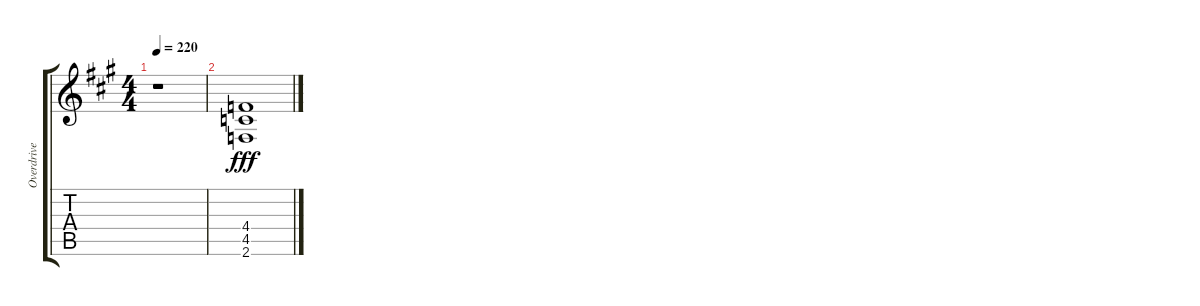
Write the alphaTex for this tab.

\track ("Overdrive Rhythm" "Overdrive ") {instrument distortionguitar}
\staff {score tabs}
\tuning (Eb4 Bb3 Gb3 Db3 Ab2 Eb2) {hide}
\ts (4 4)
\tempo 220
\clef g2
\ks a
r.1{dy fff} |
(4.4 4.5 2.6).1
